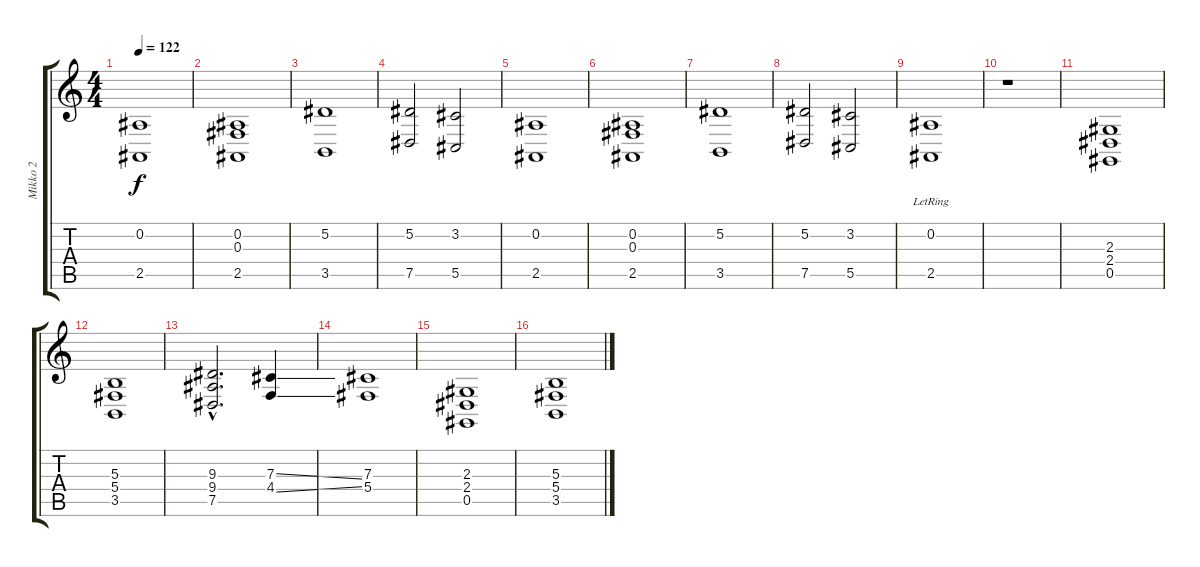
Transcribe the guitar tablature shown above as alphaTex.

\track ("Mikko 2" "Mikko 2") {instrument stringensemble2}
\staff {score tabs}
\tuning (Eb4 Bb3 Gb3 Db3 Ab2 Eb2) {hide}
\ts (4 4)
\tempo 122
\clef g2
\ks c
(0.2 2.5).1{dy f} |
(0.2 0.3 2.5).1 |
(5.2 3.5).1 |
(5.2 7.5).2 (3.2 5.5).2 |
(0.2 2.5).1 |
(0.2 0.3 2.5).1 |
(5.2 3.5).1 |
(5.2 7.5).2 (3.2 5.5).2 |
(0.2{lr} 2.5{lr}).1 |
r.1 |
(2.3 2.4 0.5).1 |
(5.3 5.4 3.5).1 |
(9.3{hac} 9.4{hac} 7.5{hac}).2{d} (7.3{ss} 4.4{ss}).4 |
(7.3 5.4).1 |
(2.3 2.4 0.5).1 |
(5.3 5.4 3.5).1
